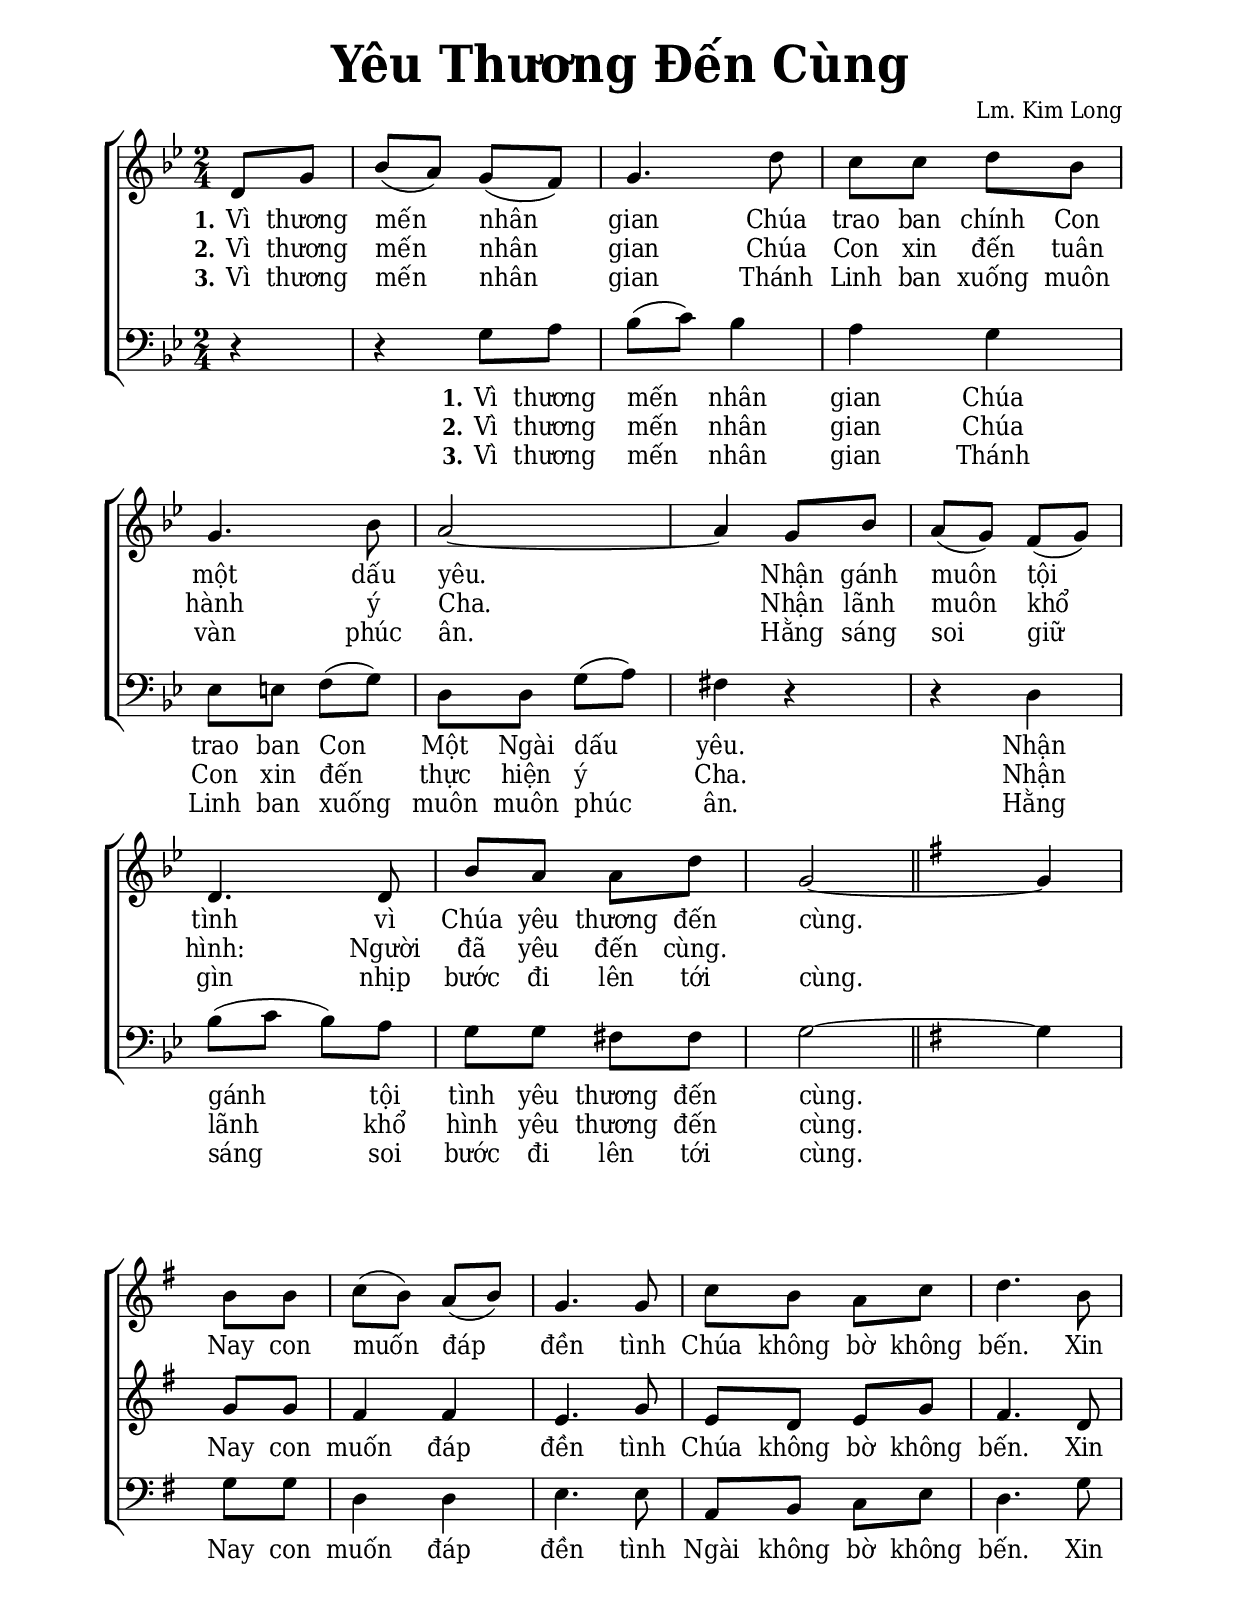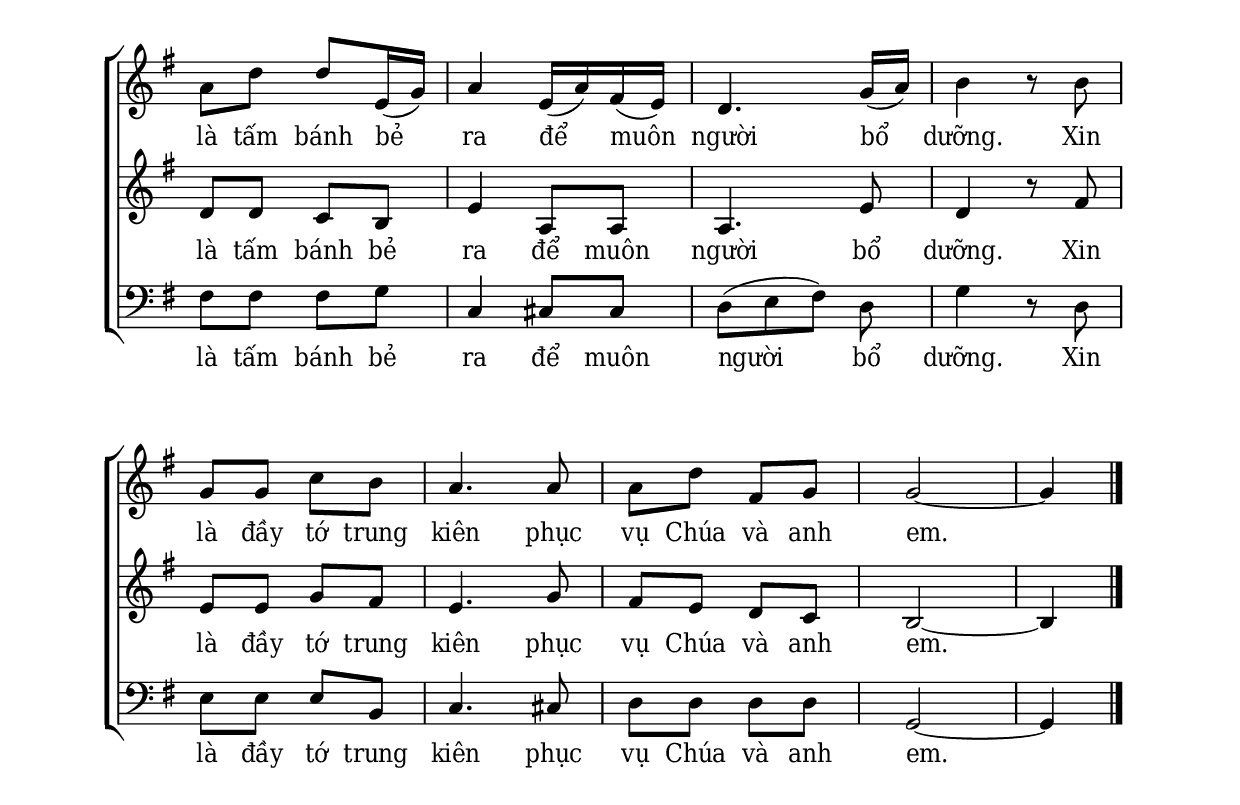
% Cài đặt chung
\version "2.22.1"
\include "english.ly"

\header {
  title = \markup { \fontsize #3 "Yêu Thương Đến Cùng" }
  composer = "Lm. Kim Long"
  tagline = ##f
}

% Nhạc
% Đổi kích thước nốt cho bè phụ
notBePhu =
#(define-music-function (font-size music) (number? ly:music?)
   (for-some-music
     (lambda (m)
       (if (music-is-of-type? m 'rhythmic-event)
           (begin
             (set! (ly:music-property m 'tweaks)
                   (cons `(font-size . ,font-size)
                         (ly:music-property m 'tweaks)))
             #t)
           #f))
     music)
   music)

nhacPhienKhucSop = \relative c' {
  \key bf \major
  \partial 4 d8 g |
  bf (a) g (f) |
  g4. d'8 |
  c c d bf |
  g4. bf8 |
  a2 ~ |
  a4 g8 bf |
  a (g) f (g) |
  d4. d8 |
  bf' a a d |
  g,2 ~ \bar "||"
  
  \set Staff.printKeyCancellation = ##f
  \key g \major
  g4 \bar "|"
}

nhacPhienKhucBas = \relative c' {
  \key bf \major
  r4 |
  r g8 a |
  bf (c) bf4 |
  a g |
  ef8 e! f (g) |
  d d g (a) |
  fs4 r |
  r d |
  bf'8 (c bf) a |
  g g fs fs |
  g2 ~ |
  
  \set Staff.printKeyCancellation = ##f
  \key g \major
  g4
}

nhacDiepKhucSop = \relative c'' {
  \key g \major
  \partial 4 b8 b |
  c (b) a (b) |
  g4. g8 |
  c b a c |
  d4. b8 |
  a d d e,16 (g) |
  a4 e16 (a) fs (e) |
  d4. g16 (a) |
  b4 r8 b |
  g g c b |
  a4. a8 |
  a d fs, g |
  g2 ~ |
  g4 \bar "|."
}

nhacDiepKhucAlto = \relative c'' {
  \key g \major
  g8 g |
  fs4 fs |
  e4. g8 |
  e d e g |
  fs4. d8 |
  d d c b |
  e4 a,8 a |
  a4. e'8 |
  d4 r8 fs |
  e e g fs |
  e4. g8 |
  fs e d c |
  b2 ~ |
  b4
}

nhacDiepKhucBas = \relative c' {
  \key g \major
  g8 g |
  d4 d |
  e4. e8 |
  a, b c e |
  d4. g8 |
  fs fs fs g |
  c,4 cs8 cs |
  d ([e fs]) d |
  g4 r8 d |
  e e e b |
  c4. cs8 |
  d d d d |
  g,2 ~ |
  g4
}

% Lời
loiPhienKhucSopMot = \lyricmode {
  \set stanza = #"1."
  Vì thương mến nhân gian
  Chúa trao ban chính Con một dấu yêu.
  Nhận gánh muôn tội tình
  vì Chúa yêu thương đến cùng.
}

loiPhienKhucSopHai = \lyricmode {
  \set stanza = #"2."
  Vì thương mến nhân gian
  Chúa Con xin đến tuân hành ý Cha.
  Nhận lãnh muôn khổ hình:
  Người đã yêu đến cùng.
}

loiPhienKhucSopBa = \lyricmode {
  \set stanza = #"3."
  Vì thương mến nhân gian
  Thánh Linh ban xuống muôn vàn phúc ân.
  Hằng sáng soi giữ gìn
  nhịp bước đi lên tới cùng.
}

loiPhienKhucBasMot = \lyricmode {
  \set stanza = #"1."
  Vì thương mến nhân gian
  Chúa trao ban Con Một Ngài dấu yêu.
  Nhận gánh tội tình yêu thương đến cùng.
}

loiPhienKhucBasHai = \lyricmode {
  \set stanza = #"2."
  Vì thương mến nhân gian
  Chúa Con xin đến thực hiện ý Cha.
  Nhận lãnh khổ hình yêu thương đến cùng.
}

loiPhienKhucBasBa = \lyricmode {
  \set stanza = #"3."
  Vì thương mến nhân gian
  Thánh Linh ban xuống muôn muôn phúc ân.
  Hằng sáng soi bước đi lên tới cùng.
}

loiDiepKhucSop = \lyricmode {
  Nay con muốn đáp đền tình Chúa không bờ không bến.
  Xin là tấm bánh bẻ ra để muôn người bổ dưỡng.
  Xin là đầy tớ trung kiên phục vụ Chúa và anh em.
}

loiDiepKhucBas = \lyricmode {
  Nay con muốn đáp đền tình Ngài không bờ không bến.
  Xin là tấm bánh bẻ ra để muôn người bổ dưỡng.
  Xin là đầy tớ trung kiên phục vụ Chúa và anh em.
}

% Dàn trang
\paper {
  #(set-paper-size "a4")
  top-margin = 15\mm
  bottom-margin = 20\mm
  left-margin = 20\mm
  right-margin = 20\mm
  indent = #0
  #(define fonts
    (make-pango-font-tree
      "Deja Vu Serif Condensed"
      "Deja Vu Serif Condensed"
      "Deja Vu Serif Condensed"
      (/ 20 20)))
  print-page-number = #f
  %page-count = #2
  %systems-per-page = 5
  ragged-bottom = ##f
}

TongNhip = {
  \time 2/4
  \set Timing.beamExceptions = #'()
  \set Timing.baseMoment = #(ly:make-moment 1/4)
}

% Đổi kích thước nốt cho bè phụ
notBePhu =
#(define-music-function (font-size music) (number? ly:music?)
   (for-some-music
     (lambda (m)
       (if (music-is-of-type? m 'rhythmic-event)
           (begin
             (set! (ly:music-property m 'tweaks)
                   (cons `(font-size . ,font-size)
                         (ly:music-property m 'tweaks)))
             #t)
           #f))
     music)
   music)

\score {
  \new ChoirStaff <<
    \new Staff <<
        \clef treble
        \new Voice = beSop {
          \TongNhip \nhacPhienKhucSop
        }
      \new Lyrics \lyricsto beSop \loiPhienKhucSopMot
      \new Lyrics \lyricsto beSop \loiPhienKhucSopHai
      \new Lyrics \lyricsto beSop \loiPhienKhucSopBa
    >>
    \new Staff <<
        \clef bass
        \new Voice = beBas {
          \TongNhip \nhacPhienKhucBas
        }
      \new Lyrics \lyricsto beBas \loiPhienKhucBasMot
      \new Lyrics \lyricsto beBas \loiPhienKhucBasHai
      \new Lyrics \lyricsto beBas \loiPhienKhucBasBa
    >>
  >>
  \layout {
    \override Lyrics.LyricSpace.minimum-distance = #1.5
    \override Score.BarNumber.break-visibility = ##(#f #f #f)
    \override Score.SpacingSpanner.uniform-stretching = ##t
  } 
}

\score {
  \new ChoirStaff <<
    \new Staff <<
      \new Voice = "beSop" {
        \clef treble \TongNhip \nhacDiepKhucSop
      }
      \new Lyrics \lyricsto beSop \loiDiepKhucSop
    >>
    \new Staff <<
      \new Voice = "beAlto" {
        \clef treble \TongNhip \nhacDiepKhucAlto
      }
      \new Lyrics \lyricsto beAlto \loiDiepKhucSop
    >>
    \new Staff <<
        \clef "bass"
        \new Voice = beBas {
          \TongNhip \nhacDiepKhucBas
        }
      \new Lyrics \lyricsto beBas \loiDiepKhucBas
    >>
  >>
  \layout {
    \override Staff.TimeSignature.transparent = ##t
    \override Lyrics.LyricSpace.minimum-distance = #1.5
    \override Score.BarNumber.break-visibility = ##(#f #f #f)
    \override Score.SpacingSpanner.uniform-stretching = ##t
  }
}
